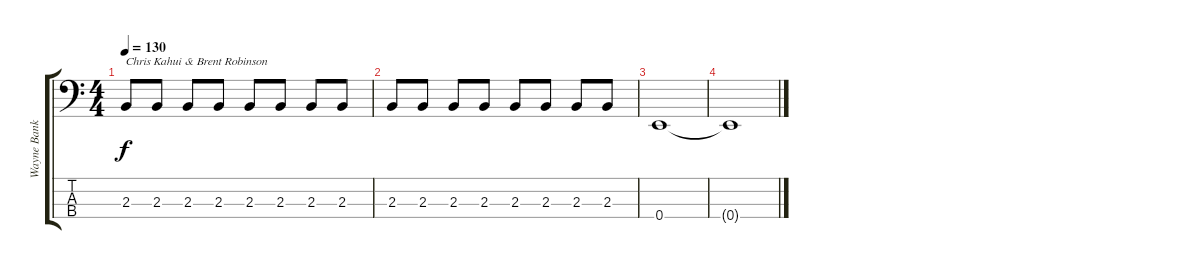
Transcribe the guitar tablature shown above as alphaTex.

\track ("Wayne Banks" "Wayne Bank") {instrument electricbasspick}
\staff {score tabs}
\tuning (G2 D2 A1 E1) {hide}
\ts (4 4)
\tempo 130
\clef f4
\ks c
2.3.8{txt "Chris Kahui & Brent Robinson" dy f} 2.3.8 2.3.8 2.3.8 2.3.8 2.3.8 2.3.8 2.3.8 |
2.3.8 2.3.8 2.3.8 2.3.8 2.3.8 2.3.8 2.3.8 2.3.8 |
0.4.1 |
0.4{t}.1
